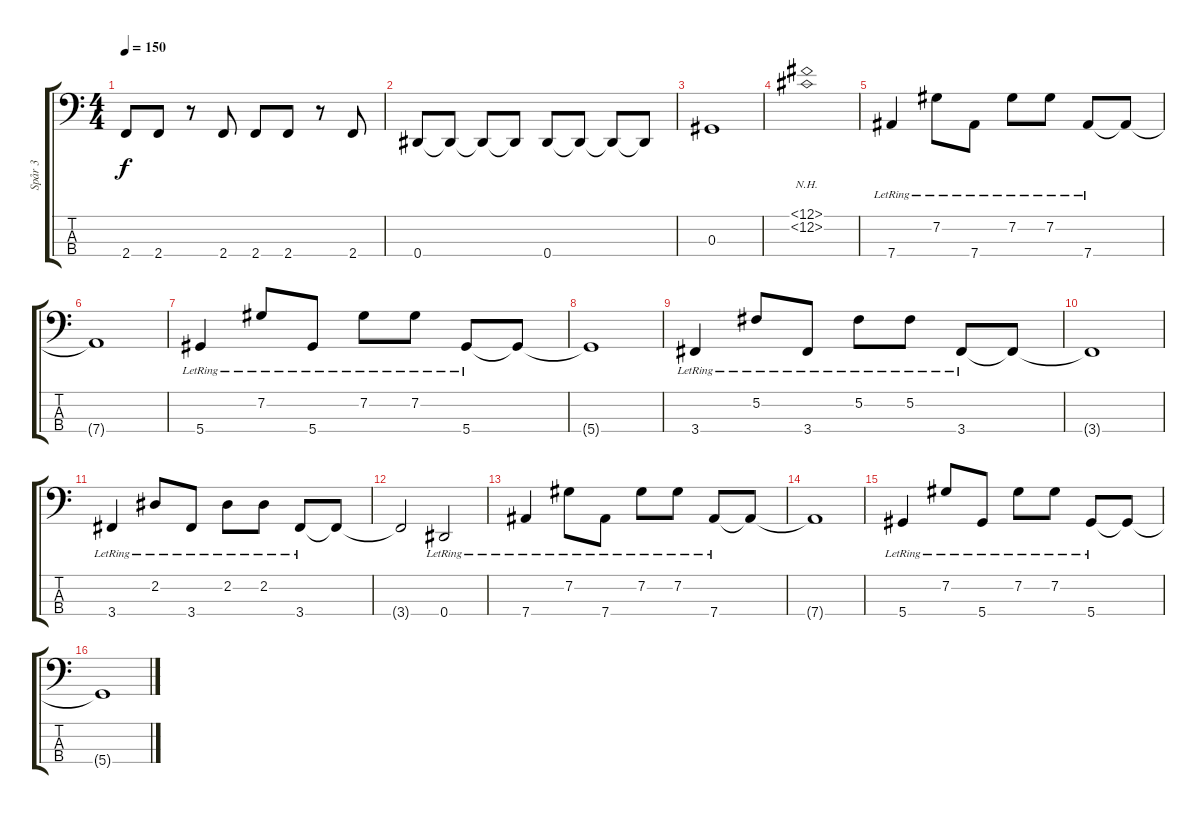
\track ("Spår 3" "Spår 3") {instrument electricbassfinger}
\staff {score tabs}
\tuning (Gb2 Db2 Ab1 Eb1) {hide}
\ts (4 4)
\tempo 150
\clef f4
\ks c
2.4.8{dy f} 2.4.8 r.8 2.4.8 2.4.8 2.4.8 r.8 2.4.8 |
0.4.8 0.4{t}.8 0.4{t}.8 0.4{t}.8 0.4.8 0.4{t}.8 0.4{t}.8 0.4{t}.8 |
0.3.1 |
(12.1{nh} 12.2{nh}).1 |
7.4{lr}.4 7.2{lr}.8 7.4{lr}.8 7.2{lr}.8 7.2{lr}.8 7.4{lr}.8 7.4{t}.8 |
7.4{t}.1 |
5.4{lr}.4 7.2{lr}.8 5.4{lr}.8 7.2{lr}.8 7.2{lr}.8 5.4{lr}.8 5.4{t}.8 |
5.4{t}.1 |
3.4{lr}.4 5.2{lr}.8 3.4{lr}.8 5.2{lr}.8 5.2{lr}.8 3.4{lr}.8 3.4{t}.8 |
3.4{t}.1 |
3.4{lr}.4 2.2{lr}.8 3.4{lr}.8 2.2{lr}.8 2.2{lr}.8 3.4{lr}.8 3.4{t}.8 |
3.4{t}.2 0.4{lr}.2 |
7.4{lr}.4 7.2{lr}.8 7.4{lr}.8 7.2{lr}.8 7.2{lr}.8 7.4{lr}.8 7.4{t}.8 |
7.4{t}.1 |
5.4{lr}.4 7.2{lr}.8 5.4{lr}.8 7.2{lr}.8 7.2{lr}.8 5.4{lr}.8 5.4{t}.8 |
5.4{t}.1
